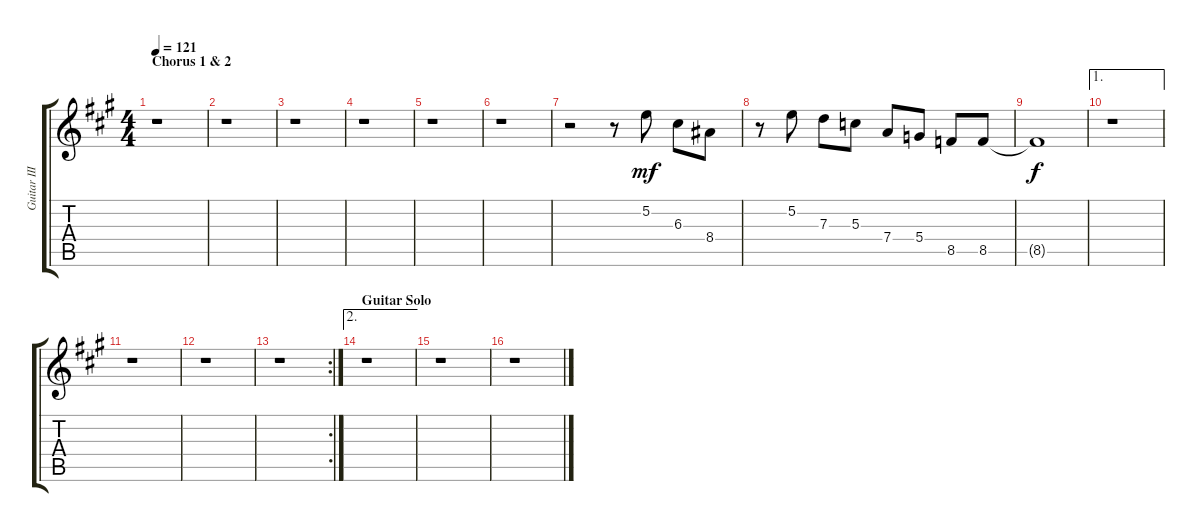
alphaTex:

\track ("Guitar III" "Guitar III") {instrument distortionguitar}
\staff {score tabs}
\tuning (E4 B3 G3 D3 A2 E2) {hide}
\ts (4 4)
\section ("" "Chorus 1 & 2")
\tempo 121
\clef g2
\ks a
r.1{dy mf} |
r.1 |
r.1 |
r.1 |
r.1 |
r.1 |
r.2 r.8 5.2.8 6.3.8 8.4.8 |
r.8 5.2.8 7.3.8 5.3.8 7.4.8 5.4.8 8.5.8 8.5.8 |
8.5{t}.1{dy f} |
\ae 1
r.1 |
r.1 |
r.1 |
\rc 2
r.1 |
\ae 2
\section ("" "Guitar Solo")
r.1 |
r.1 |
r.1
